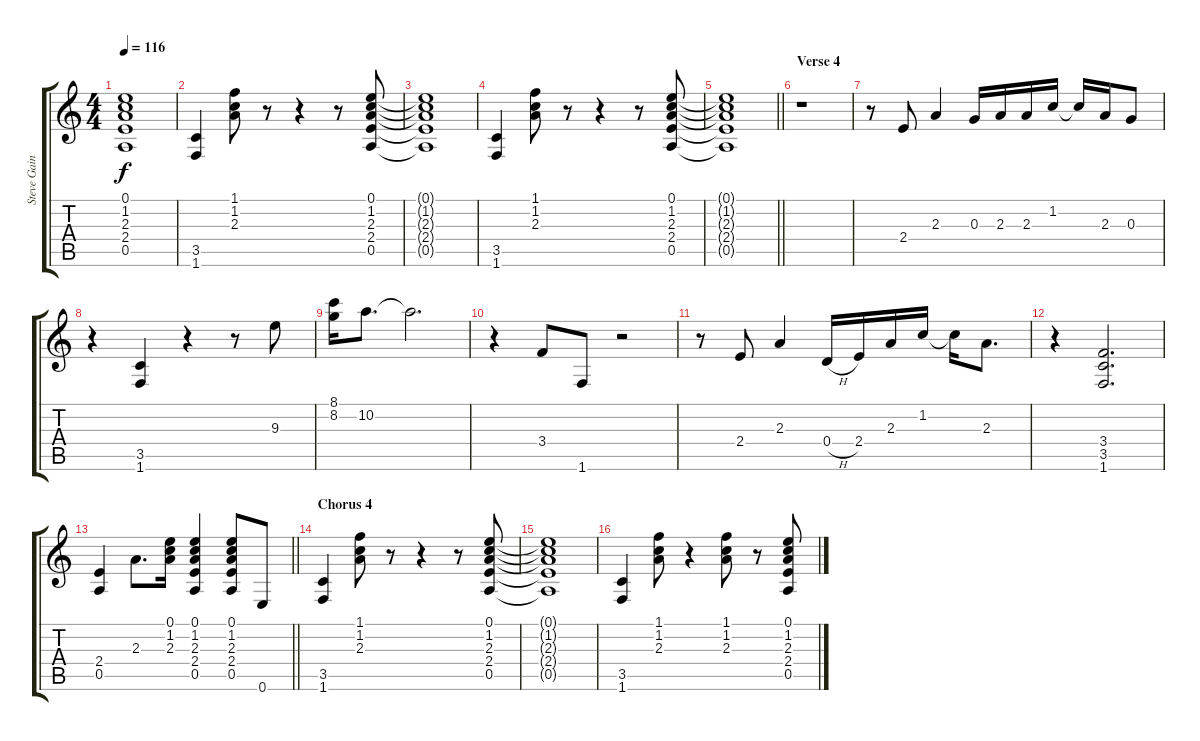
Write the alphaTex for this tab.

\track ("Steve Gaines - Rhythm Guitar" "Steve Gain") {instrument electricguitarclean}
\staff {score tabs}
\tuning (E4 B3 G3 D3 A2 E2) {hide}
\ts (4 4)
\tempo 116
\clef g2
\ks c
(0.1{t} 1.2{t} 2.3{t} 2.4{t} 0.5{t}).1{dy f} |
(3.5 1.6).4 (1.1 1.2 2.3).8 r.8 r.4 r.8 (0.1 1.2 2.3 2.4 0.5).8 |
(0.1{t} 1.2{t} 2.3{t} 2.4{t} 0.5{t}).1 |
(3.5 1.6).4 (1.1 1.2 2.3).8 r.8 r.4 r.8 (0.1 1.2 2.3 2.4 0.5).8 |
\barLineRight lightlight
(0.1{t} 1.2{t} 2.3{t} 2.4{t} 0.5{t}).1 |
\section ("" "Verse 4")
r.1 |
r.8 2.4.8 2.3.4 0.3.16 2.3.16 2.3.16 1.2.16 1.2{t}.16 2.3.16 0.3.8 |
r.4 (3.5 1.6).4 r.4 r.8 9.3.8 |
(8.1 8.2).16 10.2.8{d} 10.2{t}.2{d} |
r.4 3.4.8 1.6.8 r.2 |
r.8 2.4.8 2.3.4 0.4{h}.16 2.4.16 2.3.16 1.2.16 1.2{t}.16 2.3.8{d} |
r.4 (3.4 3.5 1.6).2{d} |
\barLineRight lightlight
(2.4 0.5).4 2.3.8{d} (0.1 1.2 2.3).16 (0.1 1.2 2.3 2.4 0.5).4 (0.1 1.2 2.3 2.4 0.5).8 0.6.8 |
\section ("" "Chorus 4")
(3.5 1.6).4 (1.1 1.2 2.3).8 r.8 r.4 r.8 (0.1 1.2 2.3 2.4 0.5).8 |
(0.1{t} 1.2{t} 2.3{t} 2.4{t} 0.5{t}).1 |
(3.5 1.6).4 (1.1 1.2 2.3).8 r.4 (1.1 1.2 2.3).8 r.8 (0.1 1.2 2.3 2.4 0.5).8
